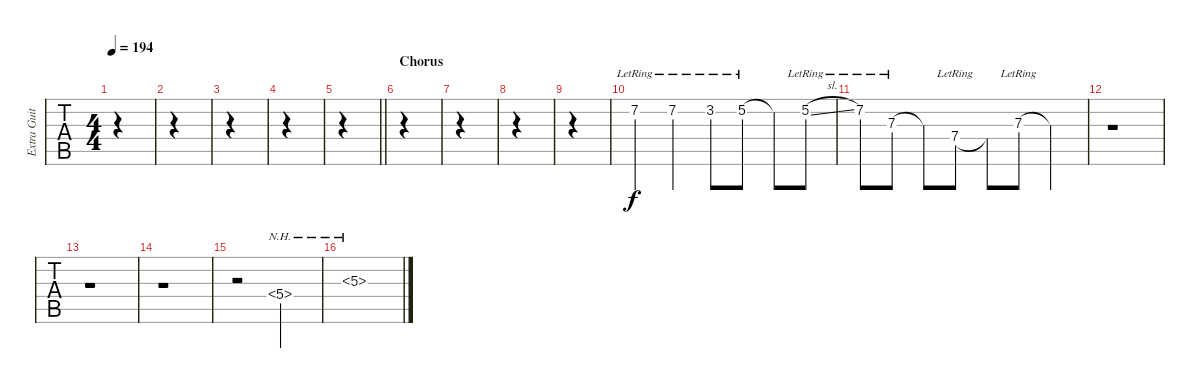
\track ("Extra Guitar" "Extra Guit") {instrument distortionguitar}
\staff {tabs}
\tuning (Eb4 Bb3 Gb3 Db3 Ab2 Eb2) {hide}
\ts (4 4)
\tempo 194
\clef g2
\ks c
|
|
|
|
\barLineRight lightlight
|
\section ("" "Chorus")
|
|
|
|
7.2{lr}.4 7.2{lr}.4 3.2{lr}.8 5.2{lr}.8 5.2{t}.8 5.2{sl lr}.8 |
7.2{lr}.8 7.3{lr}.8 7.3{t}.8 7.4{lr}.8 7.4{t}.8 7.3{lr}.8 7.3{t}.4 |
r.1 |
r.1 |
r.1 |
r.2 5.4{nh}.2 |
5.3{nh}.1
